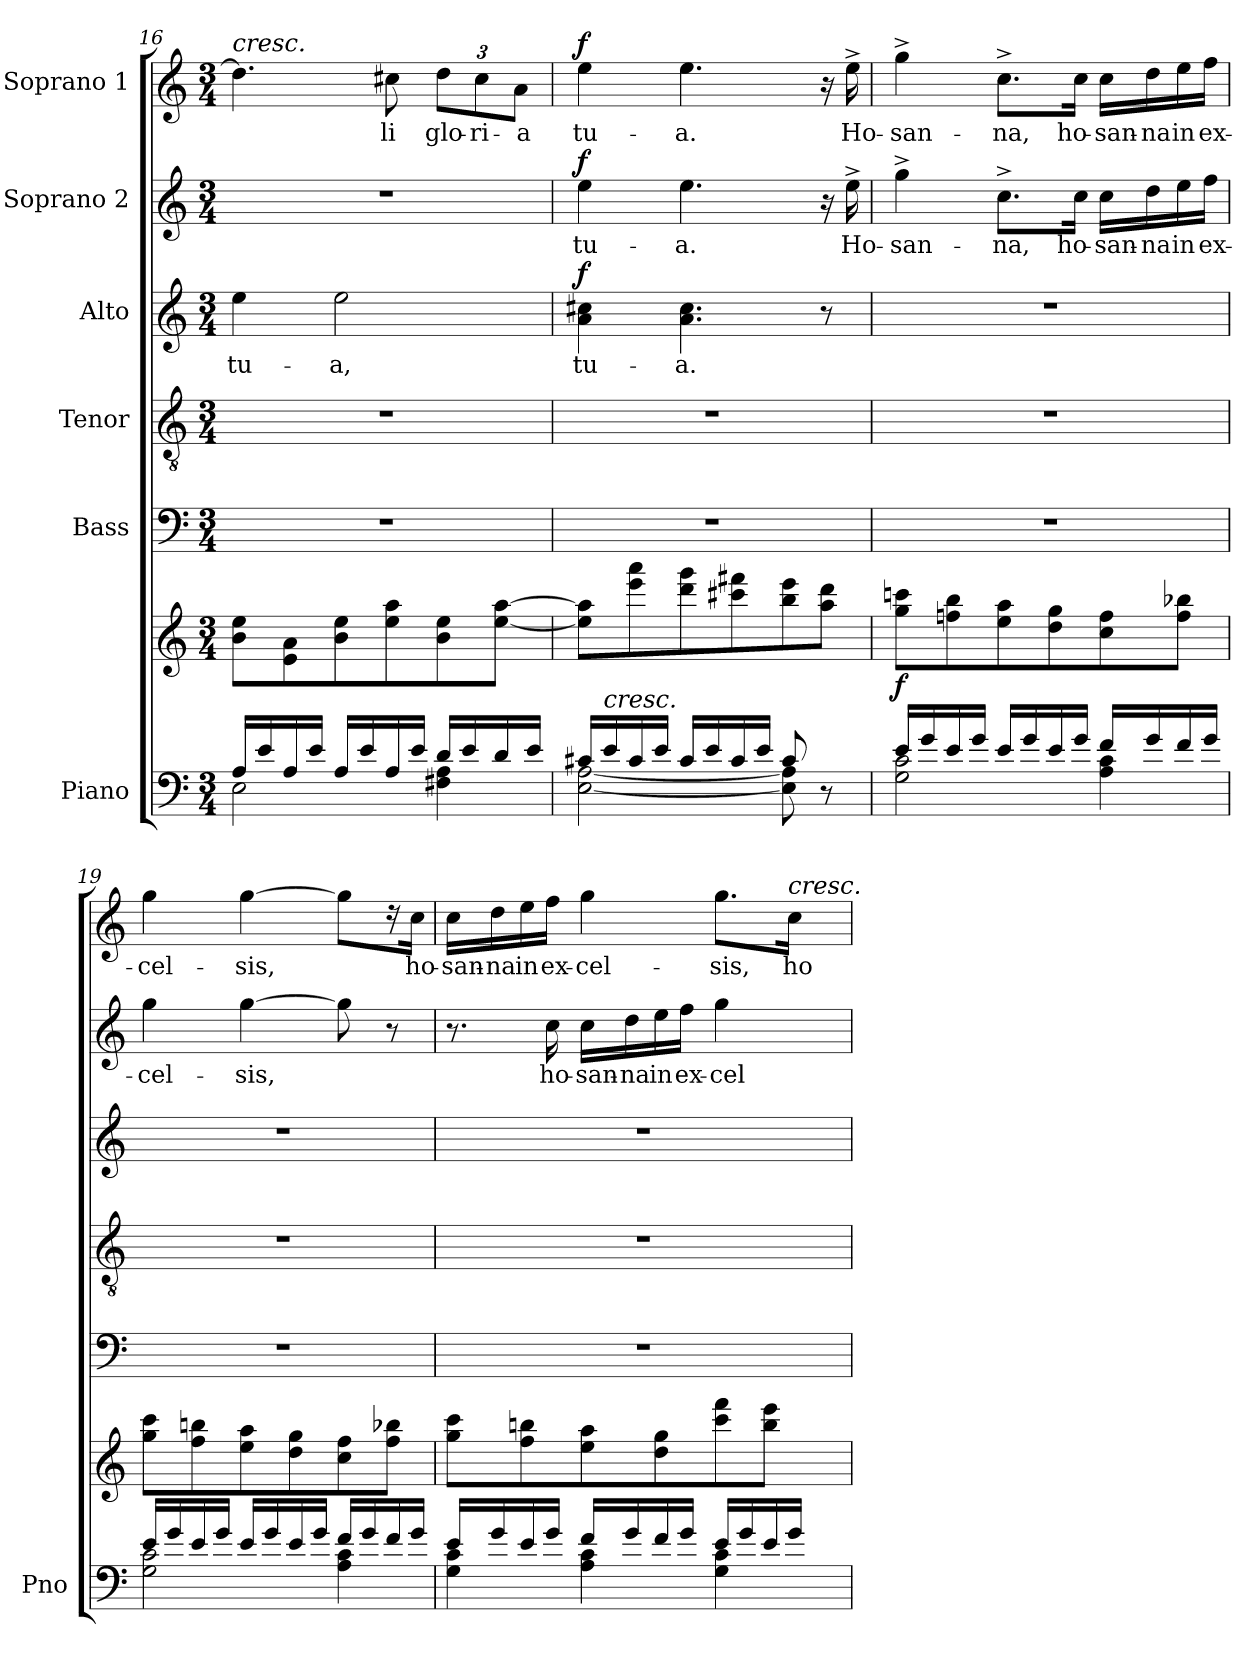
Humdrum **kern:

**kern	**kern	**dynam	**kern	**kern	**kern	**text	**dynam	**kern	**text	**dynam	**kern	**text	**dynam
*part6	*part6	*part6	*part5	*part4	*part3	*part3	*part3	*part2	*part2	*part2	*part1	*part1	*part1
*staff7	*staff6	*staff6/7	*staff5	*staff4	*staff3	*staff3	*staff3	*staff2	*staff2	*staff2	*staff1	*staff1	*staff1
*I"Piano	*	*	*I"Bass	*I"Tenor	*I"Alto	*	*	*I"Soprano 2	*	*	*I"Soprano 1	*	*
*I'Pno	*	*	*	*	*	*	*	*	*	*	*	*	*
*clefF4	*clefG2	*	*clefF4	*clefGv2	*clefG2	*	*	*clefG2	*	*	*clefG2	*	*
*k[]	*k[]	*	*k[]	*k[]	*k[]	*	*	*k[]	*	*	*k[]	*	*
*M3/4	*M3/4	*	*M3/4	*M3/4	*M3/4	*	*	*M3/4	*	*	*M3/4	*	*
=16	=16	=16	=16	=16	=16	=16	=16	=16	=16	=16	=16	=16	=16
*^	*	*	*	*	*	*	*	*	*	*	*	*	*
!	!	!	!	!	!	!	!	!	!	!	!	!LO:TX:a:i:t=cresc.	!	!
!	!	!	!	!	!	!	!LO:LY:b	!	!	!	!	!	!	!
16A/LL	2E\	8b\ 8ee\L	.	2.r	2.r	4ee\	tu-	.	2.r	.	.	4.dd\]	.	.
16e/	.	.	.	.	.	.	.	.	.	.	.	.	.	.
16A/	.	8e\ 8a\	.	.	.	.	.	.	.	.	.	.	.	.
16e/JJ	.	.	.	.	.	.	.	.	.	.	.	.	.	.
!	!	!	!	!	!	!	!LO:LY:b	!	!	!	!	!	!	!
16A/LL	.	8b\ 8ee\	.	.	.	2ee\	-a,	.	.	.	.	.	.	.
16e/	.	.	.	.	.	.	.	.	.	.	.	.	.	.
!	!	!	!	!	!	!	!	!	!	!	!	!	!LO:LY:b	!
16A/	.	8ee\ 8aa\	.	.	.	.	.	.	.	.	.	8cc#X\	-li	.
16e/JJ	.	.	.	.	.	.	.	.	.	.	.	.	.	.
*	*	*	*	*	*	*	*	*	*	*	*	*Xbrackettup	*	*
!	!	!	!	!	!	!	!	!	!	!	!	!	!LO:LY:b	!
16d/LL	4F#X\ 4A\	8b\ 8ee\	.	.	.	.	.	.	.	.	.	12dd\L	glo-	.
16e/	.	.	.	.	.	.	.	.	.	.	.	.	.	.
!	!	!	!	!	!	!	!	!	!	!	!	!	!LO:LY:b	!
.	.	.	.	.	.	.	.	.	.	.	.	12cc#\	-ri-	.
16d/	.	[8ee\ [8aa\J	.	.	.	.	.	.	.	.	.	.	.	.
!	!	!	!	!	!	!	!	!	!	!	!	!	!LO:LY:b	!
.	.	.	.	.	.	.	.	.	.	.	.	12a\J	-a	.
16e/JJ	.	.	.	.	.	.	.	.	.	.	.	.	.	.
!!LO:PB:g=z
=17	=17	=17	=17	=17	=17	=17	=17	=17	=17	=17	=17	=17	=17	=17
!	!	!	!	!	!	!	!LO:LY:b	!LO:DY:a	!	!LO:LY:b	!LO:DY:a	!	!LO:LY:b	!LO:DY:a
16c#X/LL	[2E\ [2A\	8ee\] 8aa\]L	.	2.r	2.r	4a\ 4cc#X\	tu-	f	4ee\	tu-	f	4ee\	tu-	f
!LO:TX:a:i:t=cresc.	!	!	!	!	!	!	!	!	!	!	!	!	!	!
16e/	.	.	.	.	.	.	.	.	.	.	.	.	.	.
16c#/	.	8eee\ 8aaa\	.	.	.	.	.	.	.	.	.	.	.	.
16e/JJ	.	.	.	.	.	.	.	.	.	.	.	.	.	.
!	!	!	!	!	!	!	!LO:LY:b	!	!	!LO:LY:b	!	!	!LO:LY:b	!
16c#/LL	.	8ddd\ 8ggg\	.	.	.	4.a\ 4.cc#\	-a.	.	4.ee\	-a.	.	4.ee\	-a.	.
16e/	.	.	.	.	.	.	.	.	.	.	.	.	.	.
16c#/	.	8ccc#X\ 8fff#X\	.	.	.	.	.	.	.	.	.	.	.	.
16e/JJ	.	.	.	.	.	.	.	.	.	.	.	.	.	.
8c#/	8E\] 8A\]	8bb\ 8eee\	.	.	.	.	.	.	.	.	.	.	.	.
8r	8ryy	8aa\ 8ddd\J	.	.	.	8r	.	.	16r	.	.	16r	.	.
!	!	!	!	!	!	!	!	!	!	!LO:LY:b	!	!	!LO:LY:b	!
.	.	.	.	.	.	.	.	.	16ee^\	Ho-	.	16ee^\	Ho-	.
=18	=18	=18	=18	=18	=18	=18	=18	=18	=18	=18	=18	=18	=18	=18
!	!	!	!LO:DY:a=2	!	!	!	!	!	!	!LO:LY:b	!	!	!LO:LY:b	!
16e/LL	2G\ 2c\	8gg\ 8cccn\L	f	2.r	2.r	2.r	.	.	4gg^\	-san-	.	4gg^\	-san-	.
16g/	.	.	.	.	.	.	.	.	.	.	.	.	.	.
16e/	.	8ffn\ 8bb\	.	.	.	.	.	.	.	.	.	.	.	.
16g/JJ	.	.	.	.	.	.	.	.	.	.	.	.	.	.
!	!	!	!	!	!	!	!	!	!	!LO:LY:b	!	!	!LO:LY:b	!
16e/LL	.	8ee\ 8aa\	.	.	.	.	.	.	8.cc^\L	-na,	.	8.cc^\L	-na,	.
16g/	.	.	.	.	.	.	.	.	.	.	.	.	.	.
16e/	.	8dd\ 8gg\	.	.	.	.	.	.	.	.	.	.	.	.
!	!	!	!	!	!	!	!	!	!	!LO:LY:b	!	!	!LO:LY:b	!
16g/JJ	.	.	.	.	.	.	.	.	16cc\Jk	ho-	.	16cc\Jk	ho-	.
!	!	!	!	!	!	!	!	!	!	!LO:LY:b	!	!	!LO:LY:b	!
16f/LL	4A\ 4c\	8cc\ 8ff\	.	.	.	.	.	.	16cc\LL	-san-	.	16cc\LL	-san-	.
!	!	!	!	!	!	!	!	!	!	!LO:LY:b	!	!	!LO:LY:b	!
16g/	.	.	.	.	.	.	.	.	16dd\	-na	.	16dd\	-na	.
!	!	!	!	!	!	!	!	!	!	!LO:LY:b	!	!	!LO:LY:b	!
16f/	.	8ff\ 8bb-X\J	.	.	.	.	.	.	16ee\	in	.	16ee\	in	.
!	!	!	!	!	!	!	!	!	!	!LO:LY:b	!	!	!LO:LY:b	!
16g/JJ	.	.	.	.	.	.	.	.	16ff\JJ	ex-	.	16ff\JJ	ex-	.
=19	=19	=19	=19	=19	=19	=19	=19	=19	=19	=19	=19	=19	=19	=19
!	!	!	!	!	!	!	!	!	!	!LO:LY:b	!	!	!LO:LY:b	!
16e/LL	2G\ 2c\	8gg\ 8ccc\L	.	2.r	2.r	2.r	.	.	4gg\	-cel-	.	4gg\	-cel-	.
16g/	.	.	.	.	.	.	.	.	.	.	.	.	.	.
16e/	.	8ff\ 8bbn\	.	.	.	.	.	.	.	.	.	.	.	.
16g/JJ	.	.	.	.	.	.	.	.	.	.	.	.	.	.
!	!	!	!	!	!	!	!	!	!	!LO:LY:b	!	!	!LO:LY:b	!
16e/LL	.	8ee\ 8aa\	.	.	.	.	.	.	[4gg\	-sis,	.	[4gg\	-sis,	.
16g/	.	.	.	.	.	.	.	.	.	.	.	.	.	.
16e/	.	8dd\ 8gg\	.	.	.	.	.	.	.	.	.	.	.	.
16g/JJ	.	.	.	.	.	.	.	.	.	.	.	.	.	.
16f/LL	4A\ 4c\	8cc\ 8ff\	.	.	.	.	.	.	8gg\]	.	.	8gg\L]	.	.
16g/	.	.	.	.	.	.	.	.	.	.	.	.	.	.
16f/	.	8ff\ 8bb-X\J	.	.	.	.	.	.	8r	.	.	16r	.	.
!	!	!	!	!	!	!	!	!	!	!	!	!	!LO:LY:b	!
16g/JJ	.	.	.	.	.	.	.	.	.	.	.	16cc\Jk	ho-	.
!!LO:LB:g=z
=20	=20	=20	=20	=20	=20	=20	=20	=20	=20	=20	=20	=20	=20	=20
!	!	!	!	!	!	!	!	!	!	!	!	!	!LO:LY:b	!
16e/LL	4G\ 4c\	8gg\ 8ccc\L	.	2.r	2.r	2.r	.	.	8.r	.	.	16cc\LL	-san-	.
!	!	!	!	!	!	!	!	!	!	!	!	!	!LO:LY:b	!
16g/	.	.	.	.	.	.	.	.	.	.	.	16dd\	-na	.
!	!	!	!	!	!	!	!	!	!	!	!	!	!LO:LY:b	!
16e/	.	8ff\ 8bbn\	.	.	.	.	.	.	.	.	.	16ee\	in	.
!	!	!	!	!	!	!	!	!	!	!LO:LY:b	!	!	!LO:LY:b	!
16g/JJ	.	.	.	.	.	.	.	.	16cc\	ho-	.	16ff\JJ	ex-	.
!	!	!	!	!	!	!	!	!	!	!LO:LY:b	!	!	!LO:LY:b	!
16f/LL	4A\ 4c\	8ee\ 8aa\	.	.	.	.	.	.	16cc\LL	-san-	.	4gg\	-cel-	.
!	!	!	!	!	!	!	!	!	!	!LO:LY:b	!	!	!	!
16g/	.	.	.	.	.	.	.	.	16dd\	-na	.	.	.	.
!	!	!	!	!	!	!	!	!	!	!LO:LY:b	!	!	!	!
16f/	.	8dd\ 8gg\	.	.	.	.	.	.	16ee\	in	.	.	.	.
!	!	!	!	!	!	!	!	!	!	!LO:LY:b	!	!	!	!
16g/JJ	.	.	.	.	.	.	.	.	16ff\JJ	ex-	.	.	.	.
!	!	!	!	!	!	!	!	!	!	!LO:LY:b	!	!	!LO:LY:b	!
16e/LL	4G\ 4c\	8ccc\ 8fff\	.	.	.	.	.	.	4gg\	-cel-	.	8.gg\L	-sis,	.
16g/	.	.	.	.	.	.	.	.	.	.	.	.	.	.
16e/	.	8bb\ 8eee\J	.	.	.	.	.	.	.	.	.	.	.	.
!	!	!	!	!	!	!	!	!	!	!	!	!LO:TX:a:i:t=cresc.	!	!
!	!	!	!	!	!	!	!	!	!	!	!	!	!LO:LY:b	!
16g/JJ	.	.	.	.	.	.	.	.	.	.	.	16cc\Jk	ho-	.
*v	*v	*	*	*	*	*	*	*	*	*	*	*	*	*
=	=	=	=	=	=	=	=	=	=	=	=	=	=
*-	*-	*-	*-	*-	*-	*-	*-	*-	*-	*-	*-	*-	*-
